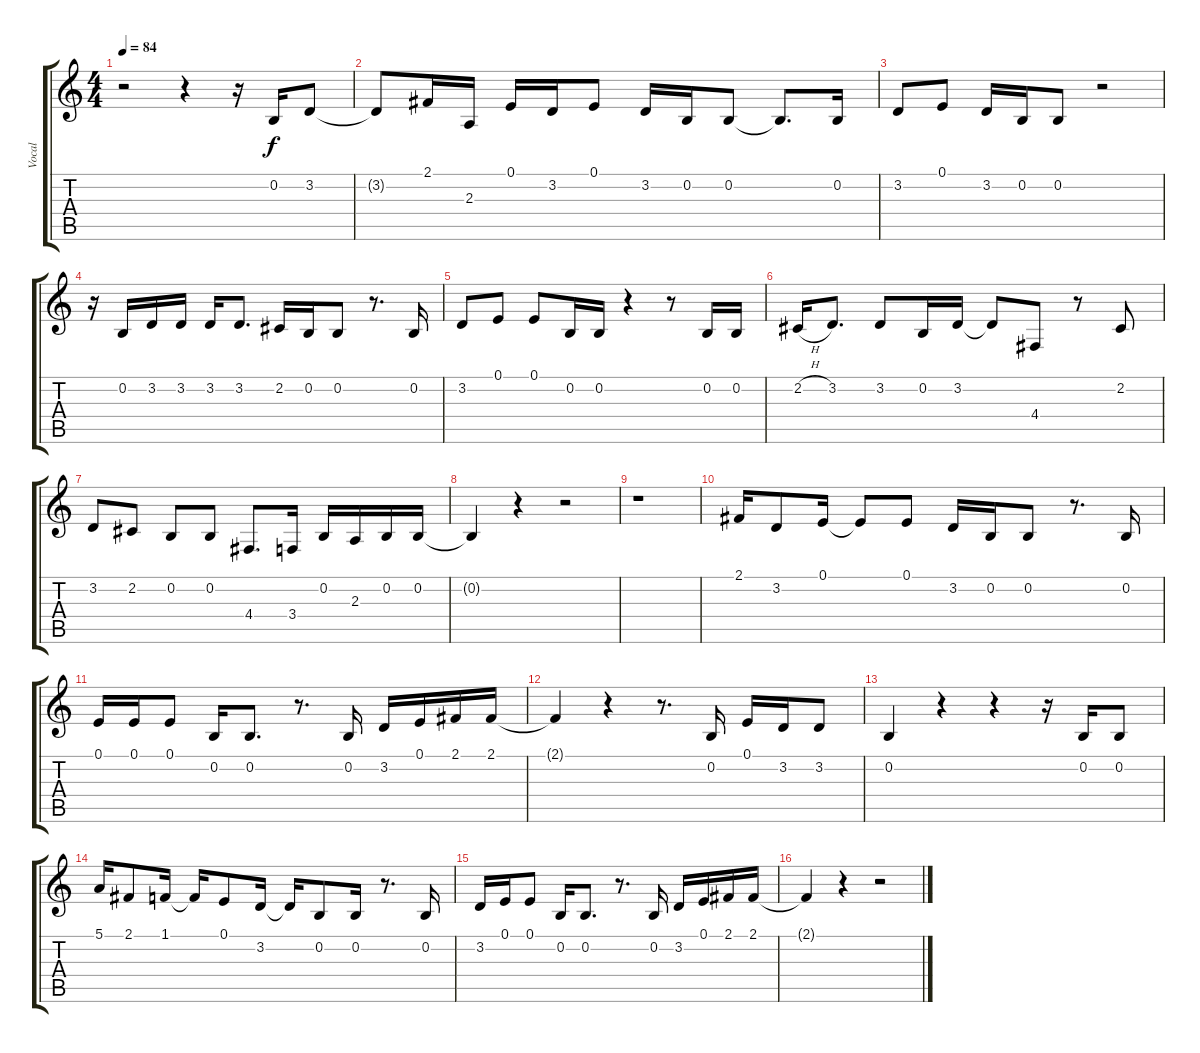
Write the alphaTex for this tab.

\track ("Vocal" "Vocal") {instrument accordion}
\staff {score tabs}
\tuning (E4 B3 G3 D3 A2 E2) {hide}
\ts (4 4)
\tempo 84
\clef g2
\ks c
r.2{dy f} r.4 r.16 0.2.16 3.2.8 |
3.2{t}.8 2.1.16 2.3.16 0.1.16 3.2.16 0.1.8 3.2.16 0.2.16 0.2.8 0.2{t}.8{d} 0.2.16 |
3.2.8 0.1.8 3.2.16 0.2.16 0.2.8 r.2 |
r.16 0.2.16 3.2.16 3.2.16 3.2.16 3.2.8{d} 2.2.16 0.2.16 0.2.8 r.8{d} 0.2.16 |
3.2.8 0.1.8 0.1.8 0.2.16 0.2.16 r.4 r.8 0.2.16 0.2.16 |
2.2{h}.16 3.2.8{d} 3.2.8 0.2.16 3.2.16 3.2{t}.8 4.4.8 r.8 2.2.8 |
3.2.8 2.2.8 0.2.8 0.2.8 4.4.8{d} 3.4.16 0.2.16 2.3.16 0.2.16 0.2.16 |
0.2{t}.4 r.4 r.2 |
r.1 |
2.1.16 3.2.8 0.1.16 0.1{t}.8 0.1.8 3.2.16 0.2.16 0.2.8 r.8{d} 0.2.16 |
0.1.16 0.1.16 0.1.8 0.2.16 0.2.8{d} r.8{d} 0.2.16 3.2.16 0.1.16 2.1.16 2.1.16 |
2.1{t}.4 r.4 r.8{d} 0.2.16 0.1.16 3.2.16 3.2.8 |
0.2.4 r.4 r.4 r.16 0.2.16 0.2.8 |
5.1.16 2.1.8 1.1.16 1.1{t}.16 0.1.8 3.2.16 3.2{t}.16 0.2.8 0.2.16 r.8{d} 0.2.16 |
3.2.16 0.1.16 0.1.8 0.2.16 0.2.8{d} r.8{d} 0.2.16 3.2.16 0.1.16 2.1.16 2.1.16 |
2.1{t}.4 r.4 r.2
